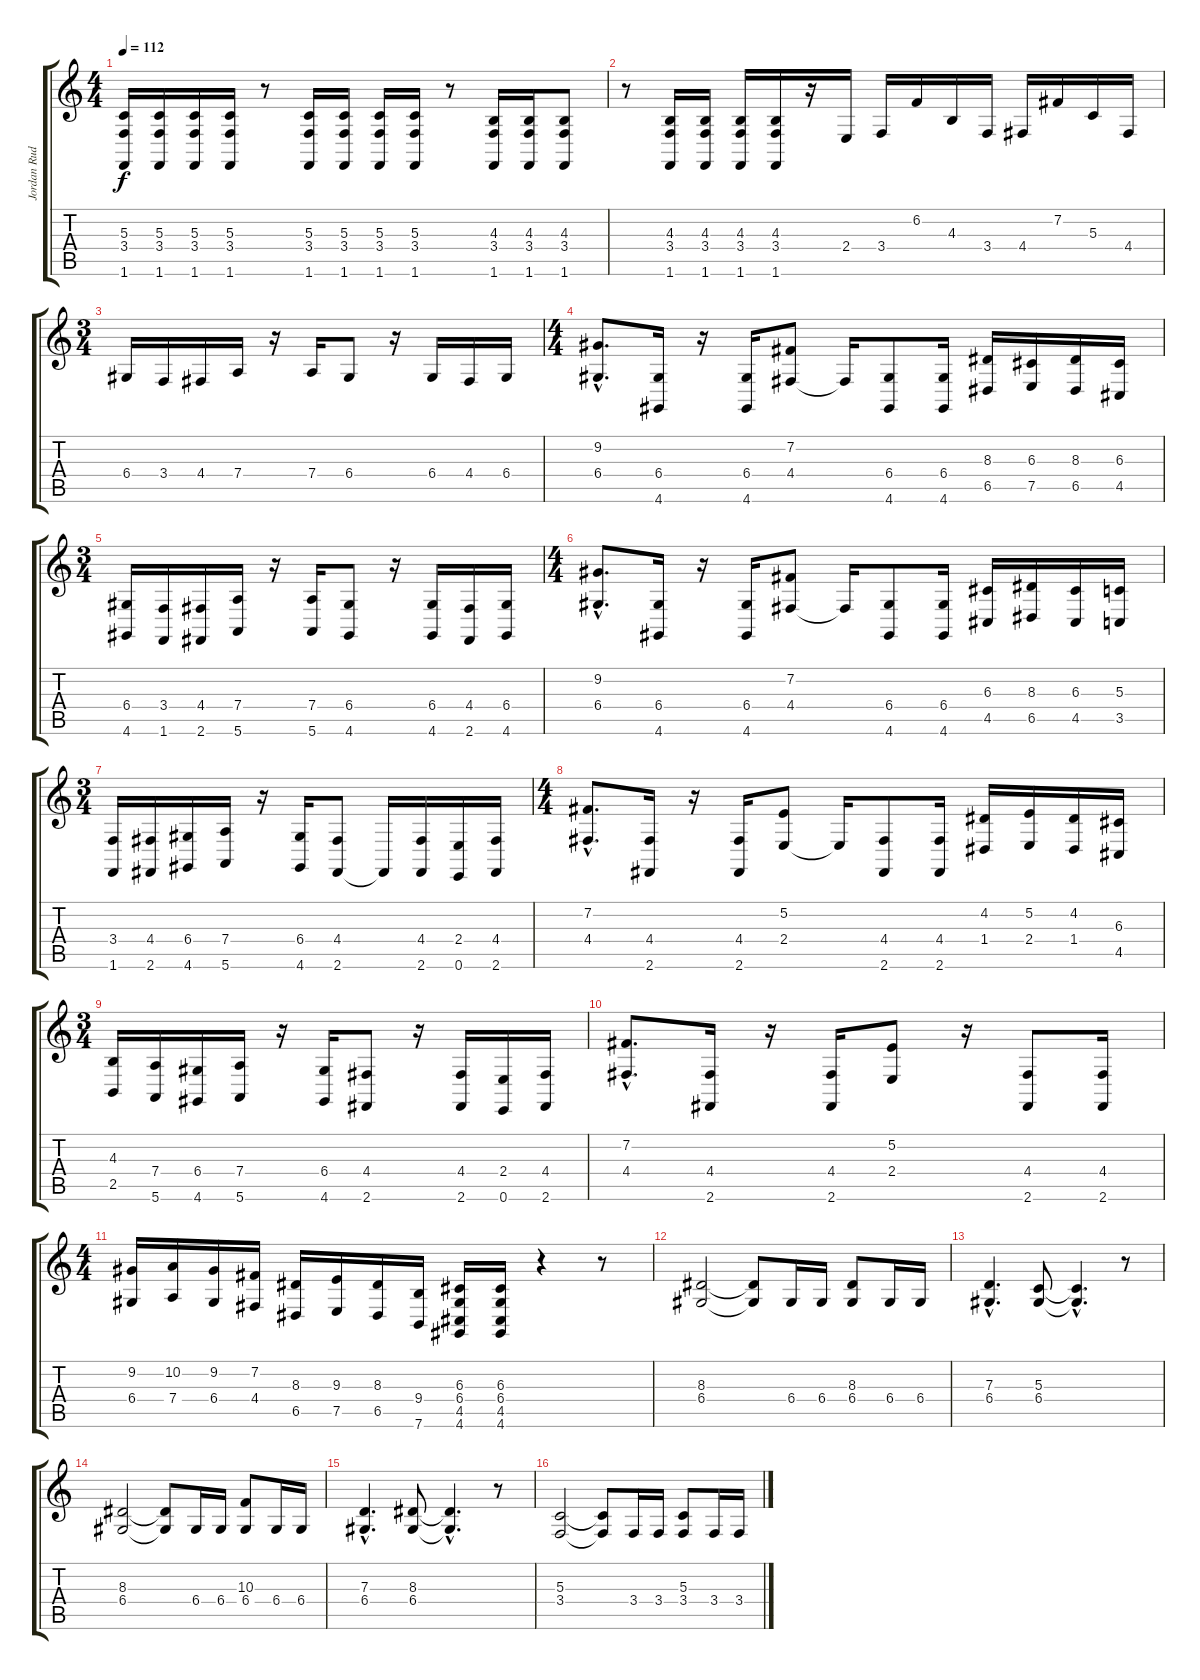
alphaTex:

\track ("Jordan Rudess - Keyboard" "Jordan Rud") {instrument stringensemble1}
\staff {score tabs}
\tuning (E4 B3 G3 D3 A2 E2) {hide}
\ts (4 4)
\tempo 112
\clef g2
\ks c
(5.3 3.4 1.6).16{dy f} (5.3 3.4 1.6).16 (5.3 3.4 1.6).16 (5.3 3.4 1.6).16 r.8 (5.3 3.4 1.6).16 (5.3 3.4 1.6).16 (5.3 3.4 1.6).16 (5.3 3.4 1.6).16 r.8 (4.3 3.4 1.6).16 (4.3 3.4 1.6).16 (4.3 3.4 1.6).8 |
r.8 (4.3 3.4 1.6).16 (4.3 3.4 1.6).16 (4.3 3.4 1.6).16 (4.3 3.4 1.6).16 r.16 2.4.16 3.4.16 6.2.16 4.3.16 3.4.16 4.4.16 7.2.16 5.3.16 4.4.16 |
\ts (3 4)
6.4.16 3.4.16 4.4.16 7.4.16 r.16 7.4.16 6.4.8 r.16 6.4.16 4.4.16 6.4.16 |
\ts (4 4)
(9.2{hac} 6.4{hac}).8{d} (6.4 4.6).16 r.16 (6.4 4.6).16 (7.2 4.4).8 4.4{t}.16 (6.4 4.6).8 (6.4 4.6).16 (8.3 6.5).16 (6.3 7.5).16 (8.3 6.5).16 (6.3 4.5).16 |
\ts (3 4)
(6.4 4.6).16 (3.4 1.6).16 (4.4 2.6).16 (7.4 5.6).16 r.16 (7.4 5.6).16 (6.4 4.6).8 r.16 (6.4 4.6).16 (4.4 2.6).16 (6.4 4.6).16 |
\ts (4 4)
(9.2{hac} 6.4{hac}).8{d} (6.4 4.6).16 r.16 (6.4 4.6).16 (7.2 4.4).8 4.4{t}.16 (6.4 4.6).8 (6.4 4.6).16 (6.3 4.5).16 (8.3 6.5).16 (6.3 4.5).16 (5.3 3.5).16 |
\ts (3 4)
(3.4 1.6).16 (4.4 2.6).16 (6.4 4.6).16 (7.4 5.6).16 r.16 (6.4 4.6).16 (4.4 2.6).8 2.6{t}.16 (4.4 2.6).16 (2.4 0.6).16 (4.4 2.6).16 |
\ts (4 4)
(7.2{hac} 4.4{hac}).8{d} (4.4 2.6).16 r.16 (4.4 2.6).16 (5.2 2.4).8 2.4{t}.16 (4.4 2.6).8 (4.4 2.6).16 (4.2 1.4).16 (5.2 2.4).16 (4.2 1.4).16 (6.3 4.5).16 |
\ts (3 4)
(4.3 2.5).16 (7.4 5.6).16 (6.4 4.6).16 (7.4 5.6).16 r.16 (6.4 4.6).16 (4.4 2.6).8 r.16 (4.4 2.6).16 (2.4 0.6).16 (4.4 2.6).16 |
(7.2{hac} 4.4{hac}).8{d} (4.4 2.6).16 r.16 (4.4 2.6).16 (5.2 2.4).8 r.16 (4.4 2.6).8 (4.4 2.6).16 |
\ts (4 4)
(9.2 6.4).16 (10.2 7.4).16 (9.2 6.4).16 (7.2 4.4).16 (8.3 6.5).16 (9.3 7.5).16 (8.3 6.5).16 (9.4 7.6).16 (6.3 6.4 4.5 4.6).16 (6.3 6.4 4.5 4.6).16 r.4 r.8 |
(8.3 6.4).2 (8.3{t} 6.4{t}).8 6.4.16 6.4.16 (8.3 6.4).8 6.4.16 6.4.16 |
(7.3{hac} 6.4{hac}).4{d} (5.3 6.4).8 (5.3{hac t} 6.4{hac t}).4{d} r.8 |
(8.3 6.4).2 (8.3{t} 6.4{t}).8 6.4.16 6.4.16 (10.3 6.4).8 6.4.16 6.4.16 |
(7.3{hac} 6.4{hac}).4{d} (8.3 6.4).8 (8.3{hac t} 6.4{hac t}).4{d} r.8 |
(5.3 3.4).2 (5.3{t} 3.4{t}).8 3.4.16 3.4.16 (5.3 3.4).8 3.4.16 3.4.16
